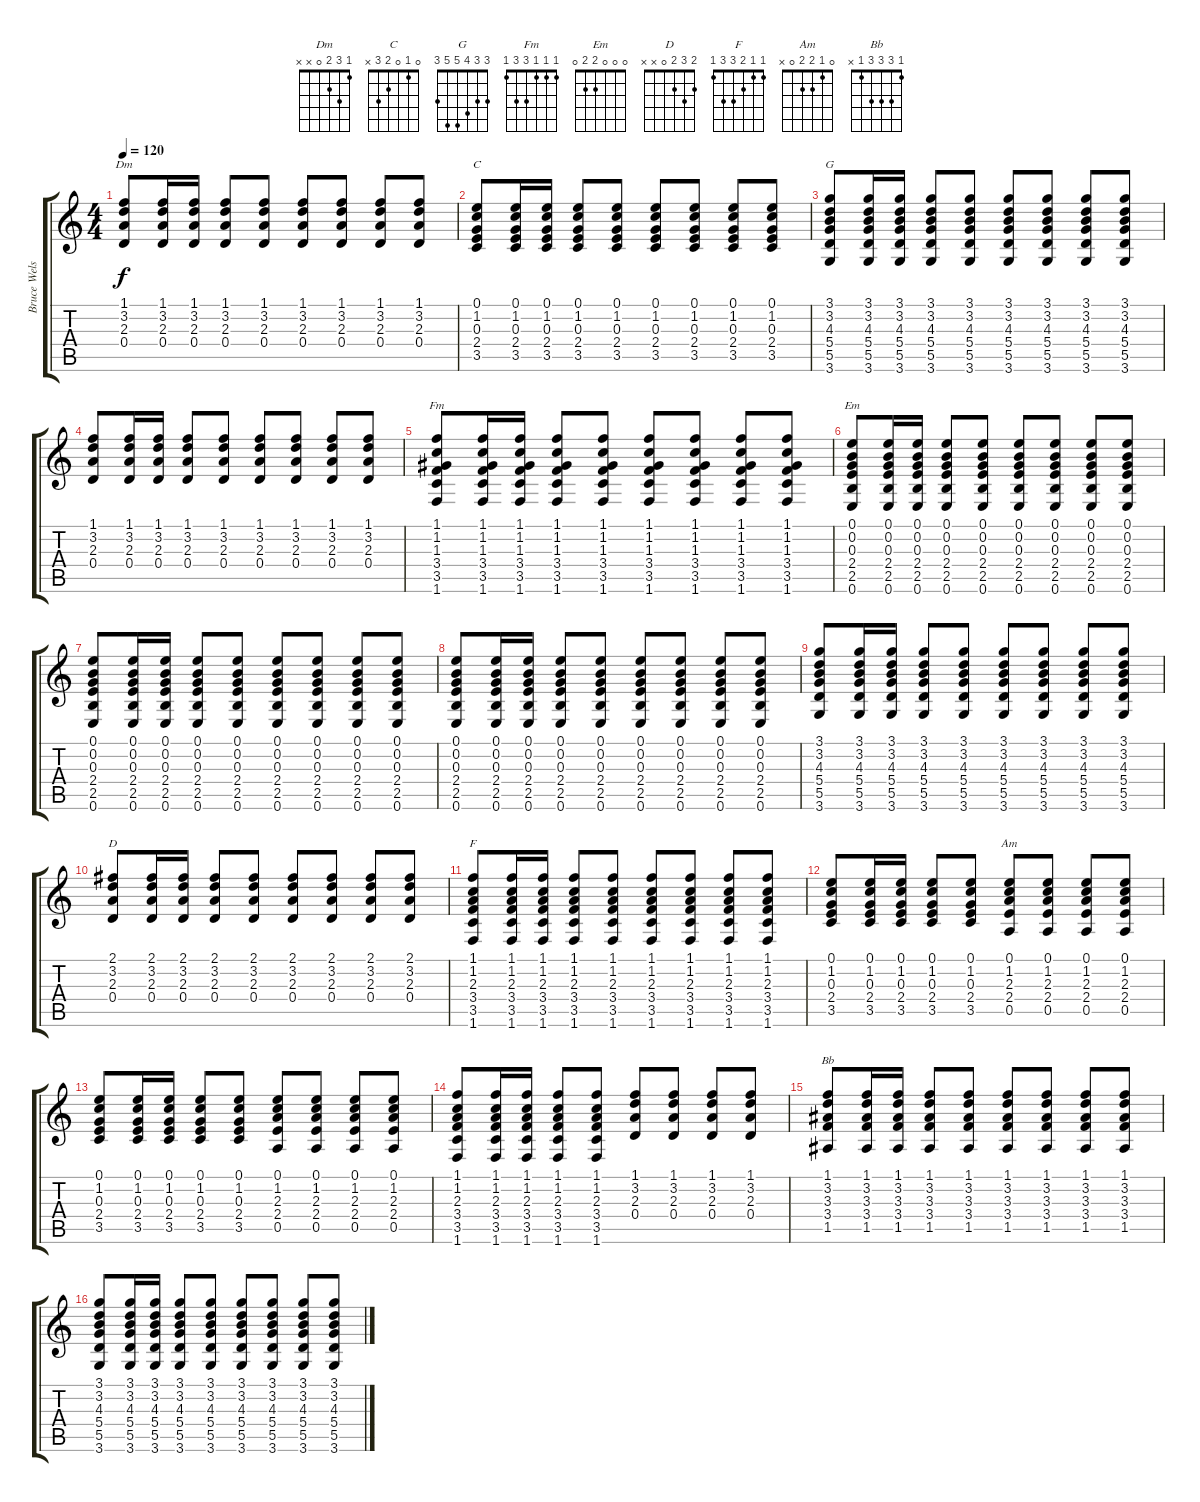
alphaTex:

\track ("Bruce Welsh" "Bruce Wels") {instrument electricguitarclean}
\staff {score tabs}
\tuning (E4 B3 G3 D3 A2 E2) {hide}
\chord ("Dm" 1 3 2 0 x x)
\chord ("C" 0 1 0 2 3 x)
\chord ("G" 3 3 4 5 5 3)
\chord ("Fm" 1 1 1 3 3 1)
\chord ("Em" 0 0 0 2 2 0)
\chord ("D" 2 3 2 0 x x)
\chord ("F" 1 1 2 3 3 1)
\chord ("Am" 0 1 2 2 0 x)
\chord ("Bb" 1 3 3 3 1 x)
\ts (4 4)
\tempo 120
\clef g2
\ks c
(1.1 3.2 2.3 0.4).8{ch "Dm" dy f} (1.1 3.2 2.3 0.4).16 (1.1 3.2 2.3 0.4).16 (1.1 3.2 2.3 0.4).8 (1.1 3.2 2.3 0.4).8 (1.1 3.2 2.3 0.4).8 (1.1 3.2 2.3 0.4).8 (1.1 3.2 2.3 0.4).8 (1.1 3.2 2.3 0.4).8 |
(0.1 1.2 0.3 2.4 3.5).8{ch "C"} (0.1 1.2 0.3 2.4 3.5).16 (0.1 1.2 0.3 2.4 3.5).16 (0.1 1.2 0.3 2.4 3.5).8 (0.1 1.2 0.3 2.4 3.5).8 (0.1 1.2 0.3 2.4 3.5).8 (0.1 1.2 0.3 2.4 3.5).8 (0.1 1.2 0.3 2.4 3.5).8 (0.1 1.2 0.3 2.4 3.5).8 |
(3.1 3.2 4.3 5.4 5.5 3.6).8{ch "G"} (3.1 3.2 4.3 5.4 5.5 3.6).16 (3.1 3.2 4.3 5.4 5.5 3.6).16 (3.1 3.2 4.3 5.4 5.5 3.6).8 (3.1 3.2 4.3 5.4 5.5 3.6).8 (3.1 3.2 4.3 5.4 5.5 3.6).8 (3.1 3.2 4.3 5.4 5.5 3.6).8 (3.1 3.2 4.3 5.4 5.5 3.6).8 (3.1 3.2 4.3 5.4 5.5 3.6).8 |
(1.1 3.2 2.3 0.4).8 (1.1 3.2 2.3 0.4).16 (1.1 3.2 2.3 0.4).16 (1.1 3.2 2.3 0.4).8 (1.1 3.2 2.3 0.4).8 (1.1 3.2 2.3 0.4).8 (1.1 3.2 2.3 0.4).8 (1.1 3.2 2.3 0.4).8 (1.1 3.2 2.3 0.4).8 |
(1.1 1.2 1.3 3.4 3.5 1.6).8{ch "Fm"} (1.1 1.2 1.3 3.4 3.5 1.6).16 (1.1 1.2 1.3 3.4 3.5 1.6).16 (1.1 1.2 1.3 3.4 3.5 1.6).8 (1.1 1.2 1.3 3.4 3.5 1.6).8 (1.1 1.2 1.3 3.4 3.5 1.6).8 (1.1 1.2 1.3 3.4 3.5 1.6).8 (1.1 1.2 1.3 3.4 3.5 1.6).8 (1.1 1.2 1.3 3.4 3.5 1.6).8 |
(0.1 0.2 0.3 2.4 2.5 0.6).8{ch "Em"} (0.1 0.2 0.3 2.4 2.5 0.6).16 (0.1 0.2 0.3 2.4 2.5 0.6).16 (0.1 0.2 0.3 2.4 2.5 0.6).8 (0.1 0.2 0.3 2.4 2.5 0.6).8 (0.1 0.2 0.3 2.4 2.5 0.6).8 (0.1 0.2 0.3 2.4 2.5 0.6).8 (0.1 0.2 0.3 2.4 2.5 0.6).8 (0.1 0.2 0.3 2.4 2.5 0.6).8 |
(0.1 0.2 0.3 2.4 2.5 0.6).8 (0.1 0.2 0.3 2.4 2.5 0.6).16 (0.1 0.2 0.3 2.4 2.5 0.6).16 (0.1 0.2 0.3 2.4 2.5 0.6).8 (0.1 0.2 0.3 2.4 2.5 0.6).8 (0.1 0.2 0.3 2.4 2.5 0.6).8 (0.1 0.2 0.3 2.4 2.5 0.6).8 (0.1 0.2 0.3 2.4 2.5 0.6).8 (0.1 0.2 0.3 2.4 2.5 0.6).8 |
(0.1 0.2 0.3 2.4 2.5 0.6).8 (0.1 0.2 0.3 2.4 2.5 0.6).16 (0.1 0.2 0.3 2.4 2.5 0.6).16 (0.1 0.2 0.3 2.4 2.5 0.6).8 (0.1 0.2 0.3 2.4 2.5 0.6).8 (0.1 0.2 0.3 2.4 2.5 0.6).8 (0.1 0.2 0.3 2.4 2.5 0.6).8 (0.1 0.2 0.3 2.4 2.5 0.6).8 (0.1 0.2 0.3 2.4 2.5 0.6).8 |
(3.1 3.2 4.3 5.4 5.5 3.6).8 (3.1 3.2 4.3 5.4 5.5 3.6).16 (3.1 3.2 4.3 5.4 5.5 3.6).16 (3.1 3.2 4.3 5.4 5.5 3.6).8 (3.1 3.2 4.3 5.4 5.5 3.6).8 (3.1 3.2 4.3 5.4 5.5 3.6).8 (3.1 3.2 4.3 5.4 5.5 3.6).8 (3.1 3.2 4.3 5.4 5.5 3.6).8 (3.1 3.2 4.3 5.4 5.5 3.6).8 |
(2.1 3.2 2.3 0.4).8{ch "D"} (2.1 3.2 2.3 0.4).16 (2.1 3.2 2.3 0.4).16 (2.1 3.2 2.3 0.4).8 (2.1 3.2 2.3 0.4).8 (2.1 3.2 2.3 0.4).8 (2.1 3.2 2.3 0.4).8 (2.1 3.2 2.3 0.4).8 (2.1 3.2 2.3 0.4).8 |
(1.1 1.2 2.3 3.4 3.5 1.6).8{ch "F"} (1.1 1.2 2.3 3.4 3.5 1.6).16 (1.1 1.2 2.3 3.4 3.5 1.6).16 (1.1 1.2 2.3 3.4 3.5 1.6).8 (1.1 1.2 2.3 3.4 3.5 1.6).8 (1.1 1.2 2.3 3.4 3.5 1.6).8 (1.1 1.2 2.3 3.4 3.5 1.6).8 (1.1 1.2 2.3 3.4 3.5 1.6).8 (1.1 1.2 2.3 3.4 3.5 1.6).8 |
(0.1 1.2 0.3 2.4 3.5).8 (0.1 1.2 0.3 2.4 3.5).16 (0.1 1.2 0.3 2.4 3.5).16 (0.1 1.2 0.3 2.4 3.5).8 (0.1 1.2 0.3 2.4 3.5).8 (0.1 1.2 2.3 2.4 0.5).8{ch "Am"} (0.1 1.2 2.3 2.4 0.5).8 (0.1 1.2 2.3 2.4 0.5).8 (0.1 1.2 2.3 2.4 0.5).8 |
(0.1 1.2 0.3 2.4 3.5).8 (0.1 1.2 0.3 2.4 3.5).16 (0.1 1.2 0.3 2.4 3.5).16 (0.1 1.2 0.3 2.4 3.5).8 (0.1 1.2 0.3 2.4 3.5).8 (0.1 1.2 2.3 2.4 0.5).8 (0.1 1.2 2.3 2.4 0.5).8 (0.1 1.2 2.3 2.4 0.5).8 (0.1 1.2 2.3 2.4 0.5).8 |
(1.1 1.2 2.3 3.4 3.5 1.6).8 (1.1 1.2 2.3 3.4 3.5 1.6).16 (1.1 1.2 2.3 3.4 3.5 1.6).16 (1.1 1.2 2.3 3.4 3.5 1.6).8 (1.1 1.2 2.3 3.4 3.5 1.6).8 (1.1 3.2 2.3 0.4).8 (1.1 3.2 2.3 0.4).8 (1.1 3.2 2.3 0.4).8 (1.1 3.2 2.3 0.4).8 |
(1.1 3.2 3.3 3.4 1.5).8{ch "Bb"} (1.1 3.2 3.3 3.4 1.5).16 (1.1 3.2 3.3 3.4 1.5).16 (1.1 3.2 3.3 3.4 1.5).8 (1.1 3.2 3.3 3.4 1.5).8 (1.1 3.2 3.3 3.4 1.5).8 (1.1 3.2 3.3 3.4 1.5).8 (1.1 3.2 3.3 3.4 1.5).8 (1.1 3.2 3.3 3.4 1.5).8 |
(3.1 3.2 4.3 5.4 5.5 3.6).8 (3.1 3.2 4.3 5.4 5.5 3.6).16 (3.1 3.2 4.3 5.4 5.5 3.6).16 (3.1 3.2 4.3 5.4 5.5 3.6).8 (3.1 3.2 4.3 5.4 5.5 3.6).8 (3.1 3.2 4.3 5.4 5.5 3.6).8 (3.1 3.2 4.3 5.4 5.5 3.6).8 (3.1 3.2 4.3 5.4 5.5 3.6).8 (3.1 3.2 4.3 5.4 5.5 3.6).8
